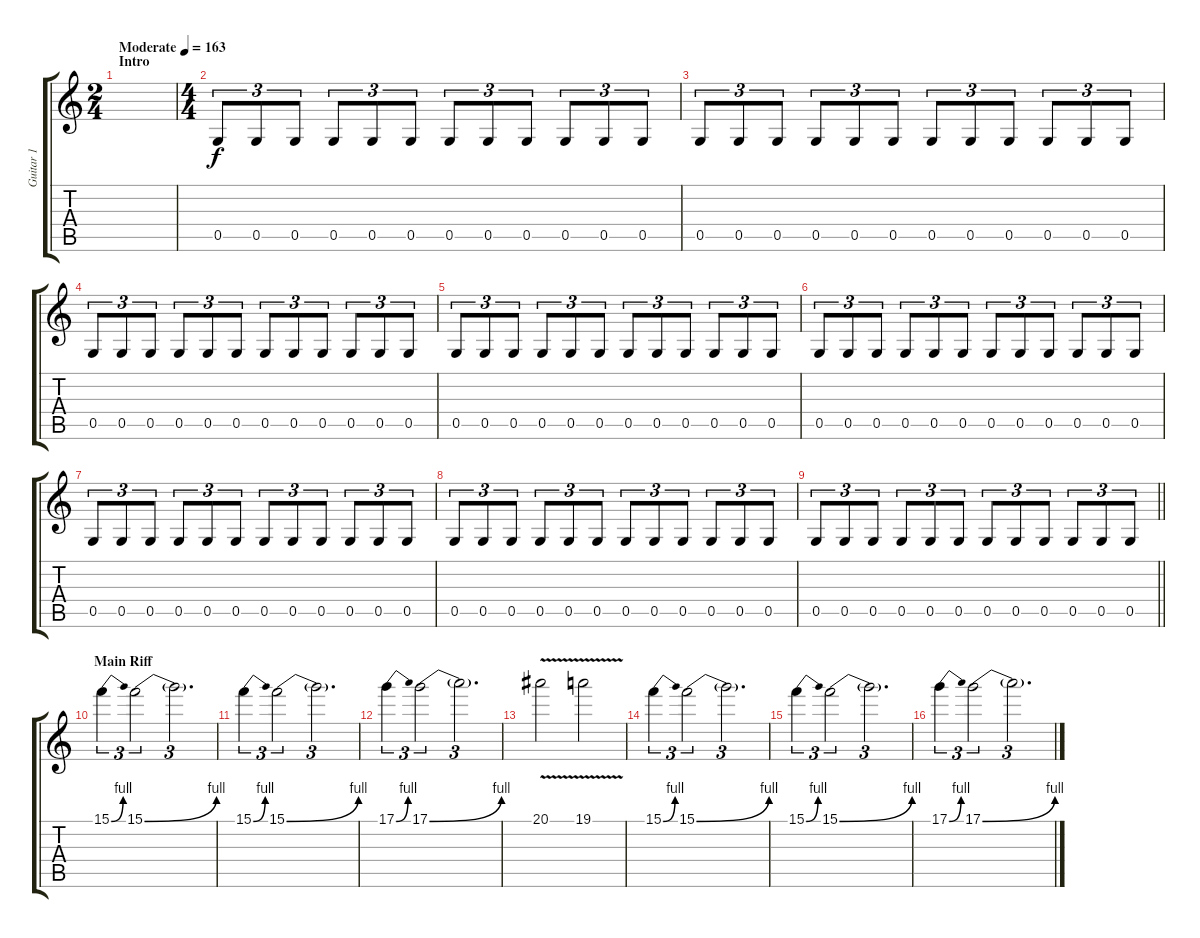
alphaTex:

\track ("Guitar 1" "Guitar 1") {instrument distortionguitar}
\staff {score tabs}
\tuning (D4 A3 F3 C3 G2 D2) {hide}
\ts (2 4)
\section ("" "Intro")
\tempo (163 "Moderate")
\clef g2
\ks c
|
\ts (4 4)
0.5.8{tu (3 2)} 0.5.8{tu (3 2)} 0.5.8{tu (3 2)} 0.5.8{tu (3 2)} 0.5.8{tu (3 2)} 0.5.8{tu (3 2)} 0.5.8{tu (3 2)} 0.5.8{tu (3 2)} 0.5.8{tu (3 2)} 0.5.8{tu (3 2)} 0.5.8{tu (3 2)} 0.5.8{tu (3 2)} |
0.5.8{tu (3 2)} 0.5.8{tu (3 2)} 0.5.8{tu (3 2)} 0.5.8{tu (3 2)} 0.5.8{tu (3 2)} 0.5.8{tu (3 2)} 0.5.8{tu (3 2)} 0.5.8{tu (3 2)} 0.5.8{tu (3 2)} 0.5.8{tu (3 2)} 0.5.8{tu (3 2)} 0.5.8{tu (3 2)} |
0.5.8{tu (3 2)} 0.5.8{tu (3 2)} 0.5.8{tu (3 2)} 0.5.8{tu (3 2)} 0.5.8{tu (3 2)} 0.5.8{tu (3 2)} 0.5.8{tu (3 2)} 0.5.8{tu (3 2)} 0.5.8{tu (3 2)} 0.5.8{tu (3 2)} 0.5.8{tu (3 2)} 0.5.8{tu (3 2)} |
0.5.8{tu (3 2)} 0.5.8{tu (3 2)} 0.5.8{tu (3 2)} 0.5.8{tu (3 2)} 0.5.8{tu (3 2)} 0.5.8{tu (3 2)} 0.5.8{tu (3 2)} 0.5.8{tu (3 2)} 0.5.8{tu (3 2)} 0.5.8{tu (3 2)} 0.5.8{tu (3 2)} 0.5.8{tu (3 2)} |
0.5.8{tu (3 2)} 0.5.8{tu (3 2)} 0.5.8{tu (3 2)} 0.5.8{tu (3 2)} 0.5.8{tu (3 2)} 0.5.8{tu (3 2)} 0.5.8{tu (3 2)} 0.5.8{tu (3 2)} 0.5.8{tu (3 2)} 0.5.8{tu (3 2)} 0.5.8{tu (3 2)} 0.5.8{tu (3 2)} |
0.5.8{tu (3 2)} 0.5.8{tu (3 2)} 0.5.8{tu (3 2)} 0.5.8{tu (3 2)} 0.5.8{tu (3 2)} 0.5.8{tu (3 2)} 0.5.8{tu (3 2)} 0.5.8{tu (3 2)} 0.5.8{tu (3 2)} 0.5.8{tu (3 2)} 0.5.8{tu (3 2)} 0.5.8{tu (3 2)} |
0.5.8{tu (3 2)} 0.5.8{tu (3 2)} 0.5.8{tu (3 2)} 0.5.8{tu (3 2)} 0.5.8{tu (3 2)} 0.5.8{tu (3 2)} 0.5.8{tu (3 2)} 0.5.8{tu (3 2)} 0.5.8{tu (3 2)} 0.5.8{tu (3 2)} 0.5.8{tu (3 2)} 0.5.8{tu (3 2)} |
\barLineRight lightlight
0.5.8{tu (3 2)} 0.5.8{tu (3 2)} 0.5.8{tu (3 2)} 0.5.8{tu (3 2)} 0.5.8{tu (3 2)} 0.5.8{tu (3 2)} 0.5.8{tu (3 2)} 0.5.8{tu (3 2)} 0.5.8{tu (3 2)} 0.5.8{tu (3 2)} 0.5.8{tu (3 2)} 0.5.8{tu (3 2)} |
\section ("" "Main Riff")
15.1{be (bend 0 0 60 4)}.4{tu (3 2)} 15.1{be (bend 0 0 60 4)}.2{tu (3 2)} 15.1{t}.2{d tu (3 2)} |
15.1{be (bend 0 0 60 4)}.4{tu (3 2)} 15.1{be (bend 0 0 60 4)}.2{tu (3 2)} 15.1{t}.2{d tu (3 2)} |
17.1{be (bend 0 0 60 4)}.4{tu (3 2)} 17.1{be (bend 0 0 60 4)}.2{tu (3 2)} 17.1{t}.2{d tu (3 2)} |
20.1{v}.2 19.1{v}.2 |
15.1{be (bend 0 0 60 4)}.4{tu (3 2)} 15.1{be (bend 0 0 60 4)}.2{tu (3 2)} 15.1{t}.2{d tu (3 2)} |
15.1{be (bend 0 0 60 4)}.4{tu (3 2)} 15.1{be (bend 0 0 60 4)}.2{tu (3 2)} 15.1{t}.2{d tu (3 2)} |
17.1{be (bend 0 0 60 4)}.4{tu (3 2)} 17.1{be (bend 0 0 60 4)}.2{tu (3 2)} 17.1{t}.2{d tu (3 2)}
